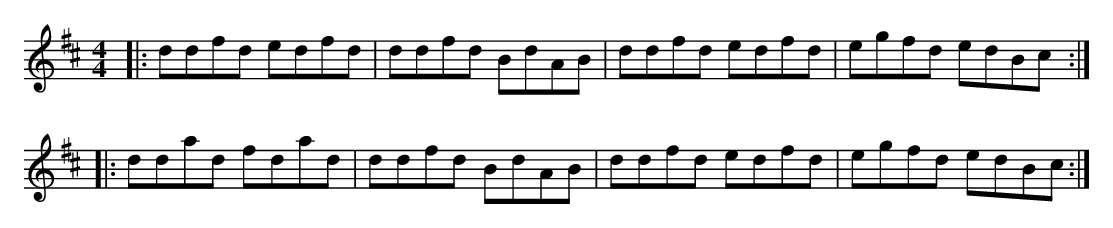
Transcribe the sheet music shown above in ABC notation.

X:1
M:4/4
K:D
|:ddfd edfd|ddfd BdAB|ddfd edfd|egfd edBc:|
|:ddad fdad|ddfd BdAB|ddfd edfd|egfd edBc:|
